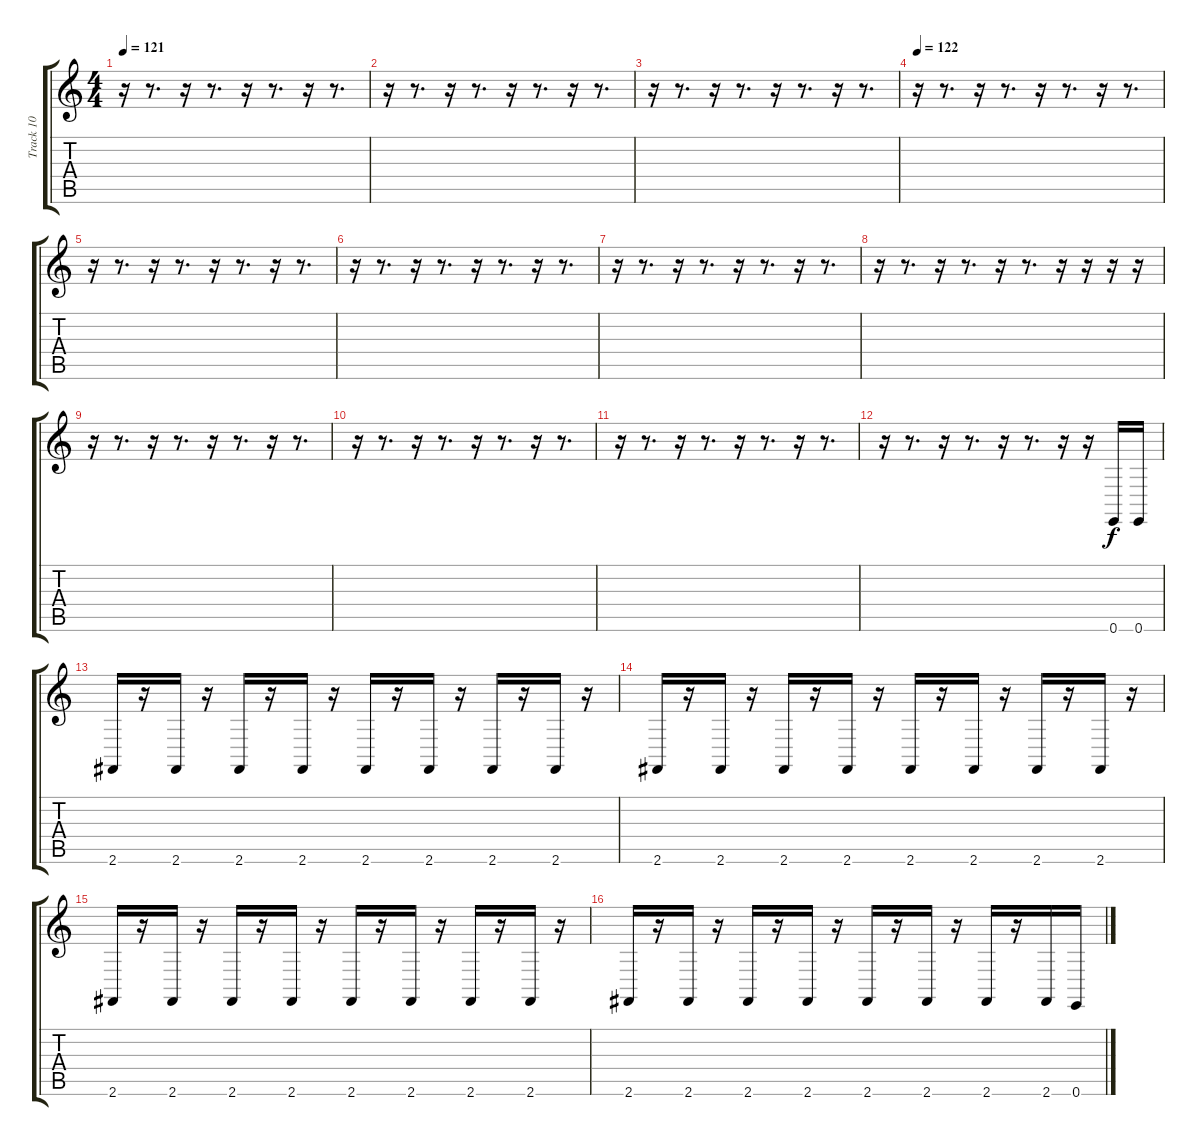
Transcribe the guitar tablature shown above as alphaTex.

\track ("Track 10" "Track 10") {instrument synthdrum}
\staff {score tabs}
\tuning (E4 B3 G3 D3 A2 E2) {hide}
\ts (4 4)
\tempo 121
\clef g2
\ks c
r.16{dy mp} r.8{d} r.16 r.8{d} r.16 r.8{d} r.16 r.8{d} |
r.16 r.8{d} r.16 r.8{d} r.16 r.8{d} r.16 r.8{d} |
r.16 r.8{d} r.16 r.8{d} r.16 r.8{d} r.16 r.8{d} |
\tempo 122
r.16 r.8{d} r.16 r.8{d} r.16 r.8{d} r.16 r.8{d} |
r.16 r.8{d} r.16 r.8{d} r.16 r.8{d} r.16 r.8{d} |
r.16 r.8{d} r.16 r.8{d} r.16 r.8{d} r.16 r.8{d} |
r.16 r.8{d} r.16 r.8{d} r.16 r.8{d} r.16 r.8{d} |
r.16 r.8{d} r.16 r.8{d} r.16 r.8{d} r.16 r.16 r.16 r.16 |
r.16 r.8{d} r.16 r.8{d} r.16 r.8{d} r.16 r.8{d} |
r.16 r.8{d} r.16 r.8{d} r.16 r.8{d} r.16 r.8{d} |
r.16 r.8{d} r.16 r.8{d} r.16 r.8{d} r.16 r.8{d} |
r.16 r.8{d} r.16 r.8{d} r.16 r.8{d} r.16 r.16 0.6.16{dy f} 0.6.16 |
2.6.16 r.16 2.6.16 r.16 2.6.16 r.16 2.6.16 r.16 2.6.16 r.16 2.6.16 r.16 2.6.16 r.16 2.6.16 r.16 |
2.6.16 r.16 2.6.16 r.16 2.6.16 r.16 2.6.16 r.16 2.6.16 r.16 2.6.16 r.16 2.6.16 r.16 2.6.16 r.16 |
2.6.16 r.16 2.6.16 r.16 2.6.16 r.16 2.6.16 r.16 2.6.16 r.16 2.6.16 r.16 2.6.16 r.16 2.6.16 r.16 |
2.6.16 r.16 2.6.16 r.16 2.6.16 r.16 2.6.16 r.16 2.6.16 r.16 2.6.16 r.16 2.6.16 r.16 2.6.16 0.6.16
